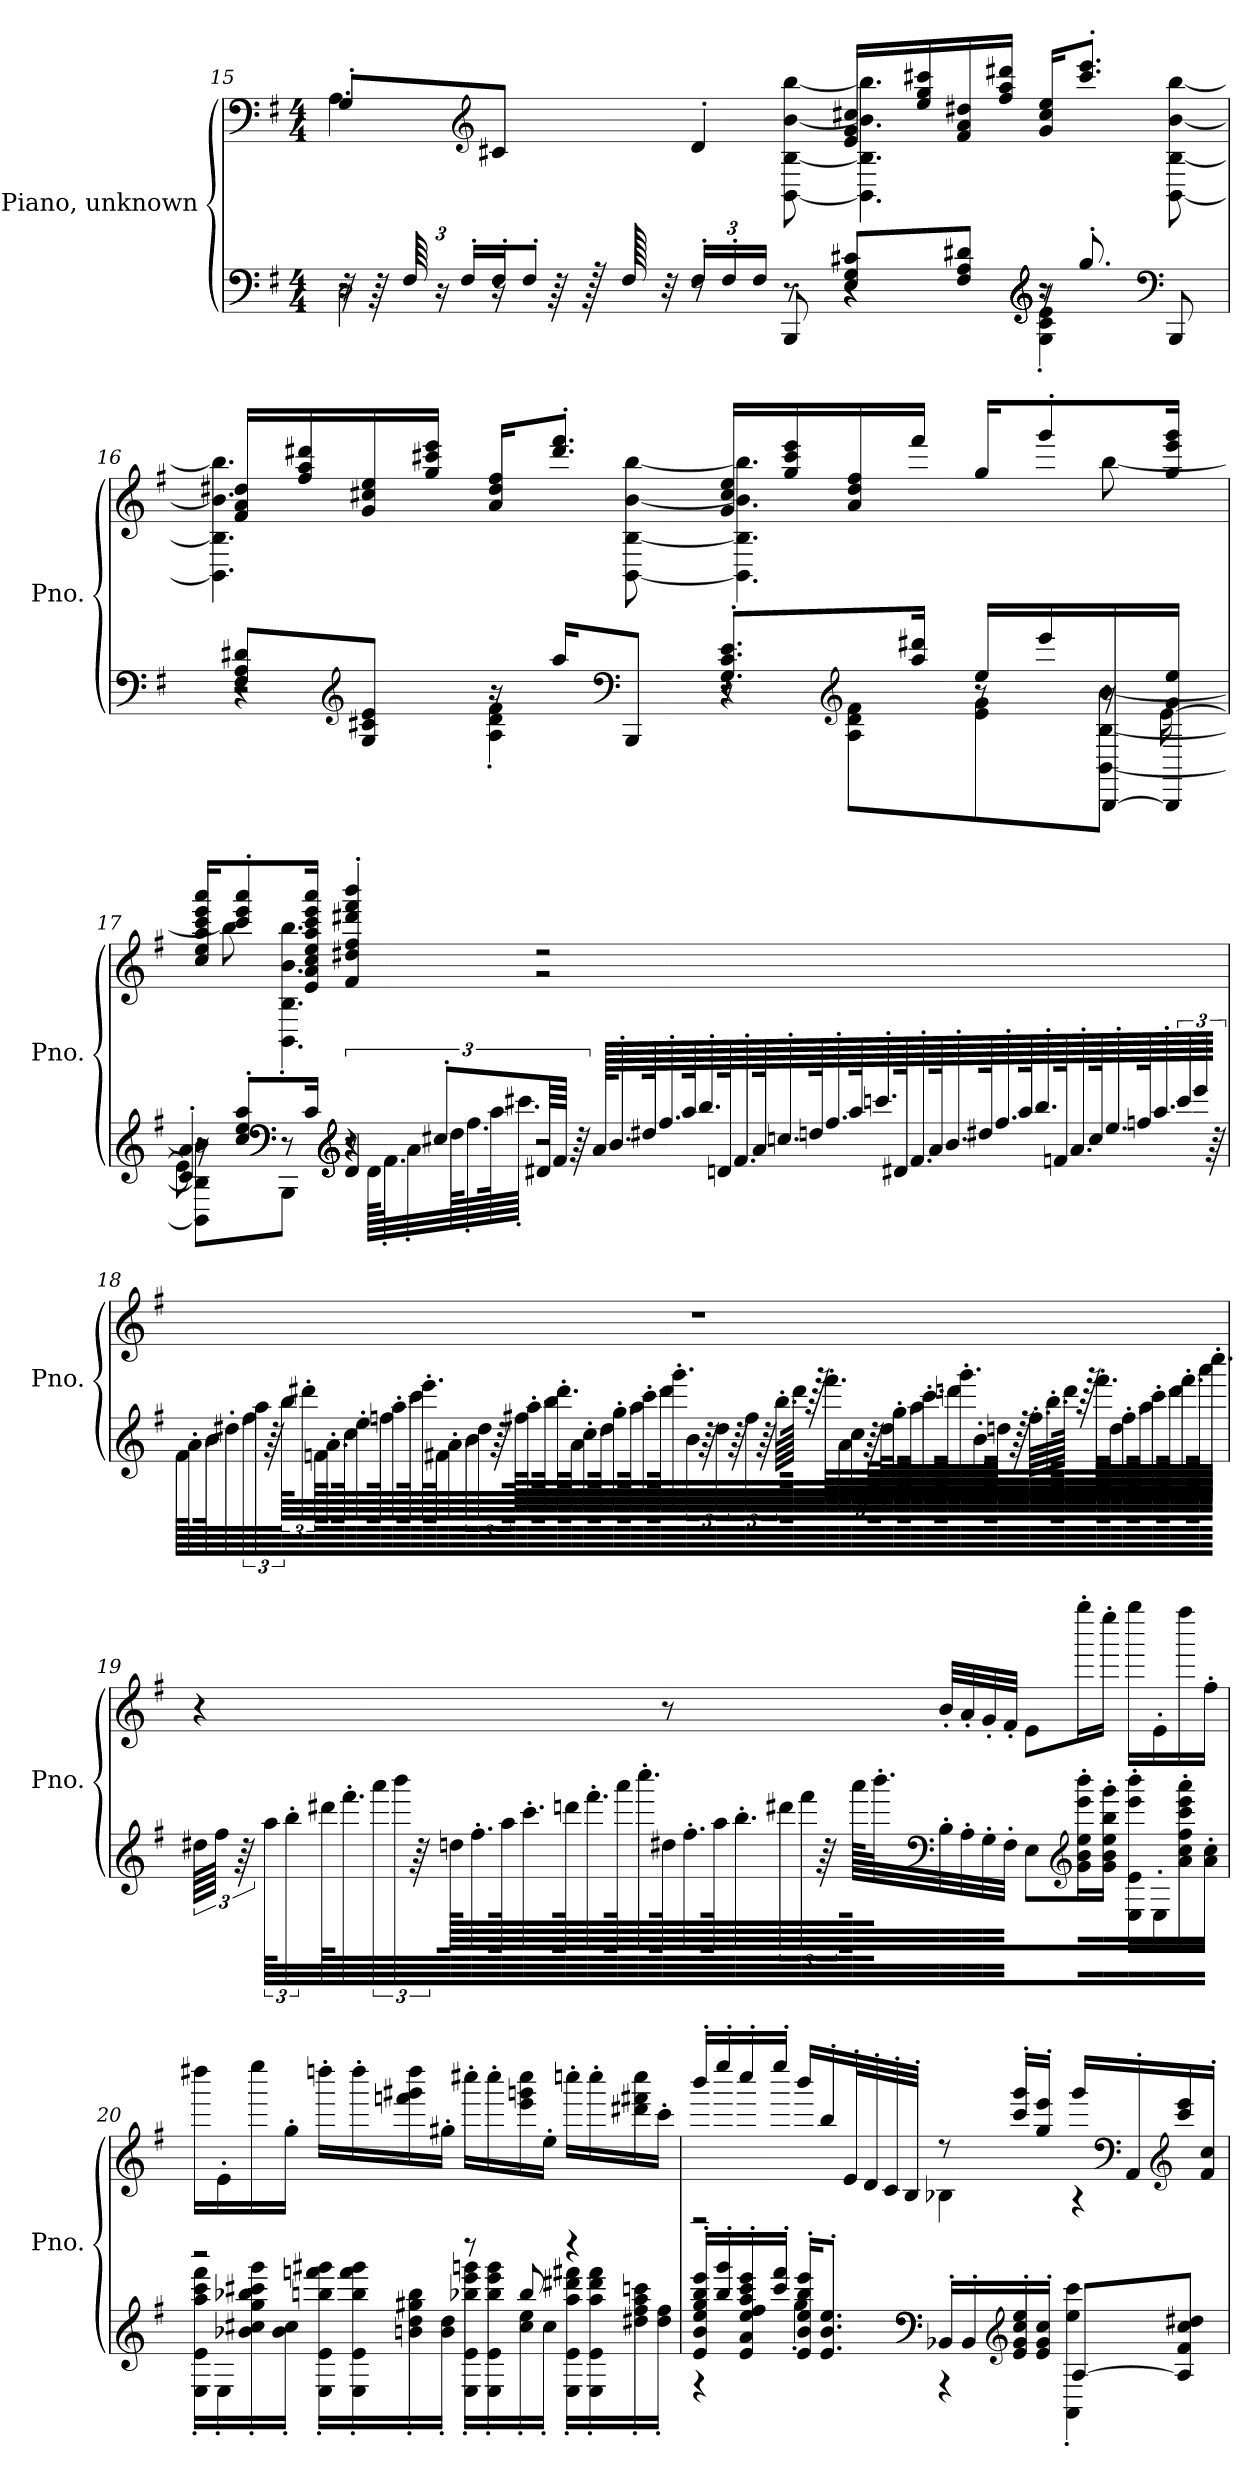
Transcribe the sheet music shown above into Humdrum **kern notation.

**kern	**kern
*part1	*part1
*staff2	*staff1
*I"Piano, unknown	*
*I'Pno.	*
!!LO:LB:g=z
*clefF4	*clefF4
*k[f#]	*k[f#]
*M4/4	*M4/4
=15	=15
*^	*^
*	*^	*	*
32r	2D\	12r	8G'/L	4.A\
64r	.	.	.	.
64F#/	.	.	.	.
16r	.	.	.	.
.	.	24F#'/LL	.	.
*	*	*	*clefG2	*
16r	.	24F#'/J	8c#X/J	.
.	.	12F#'/J	.	.
64r	.	.	.	.
128r	.	.	.	.
128F#/	.	.	.	.
32r	.	.	.	.
*Xbrackettup	*	*	*	*
24F#'/LL	.	8r	4d'/	.
24F#'/	.	.	.	.
24F#/JJ	.	.	.	.
8r	.	8BBB'/	.	[8BB\ [8B\ [8b\ [8bb\
8E/ 8G/ 8c#X/L	4r	4r	16e/ 16g/ 16cc#X/LL	4.BB\] 4.B\] 4.b\] 4.bb\]
.	.	.	16ee/ 16gg/ 16ccc#X/	.
8F#/ 8A/ 8d#X/J	.	.	16f#/ 16a/ 16dd#X/	.
.	.	.	16ff#/ 16aa/ 16ddd#X/JJ	.
*clefG2	*	*	*	*
16r	4G\' 4c#\' 4e\'	8r	16g/ 16cc#/ 16ee/KL	.
8.gg'/	.	.	8.ccc#/' 8.eee/'J	.
*clefF4	*	*	*	*
.	.	8BBB/	.	[8BB\ [8B\ [8b\ [8bb\
!!LO:PB:g=z	!!
=16	=16	=16	=16	=16
8F#/ 8A/ 8d#X/L	4r	2r	16f#/ 16a/ 16dd#X/LL	4.BB\] 4.B\] 4.b\] 4.bb\]
.	.	.	16ff#/ 16aa/ 16ddd#X/	.
*clefG2	*	*	*	*
8G/ 8c#X/ 8e/J	.	.	16g/ 16cc#X/ 16ee/	.
.	.	.	16gg/ 16ccc#X/ 16eee/JJ	.
16r	4A\' 4d#\' 4f#\'	.	16a/ 16dd#/ 16ff#/KL	.
16aa/KL	.	.	8.ddd#/' 8.fff#/'J	.
*clefF4	*	*	*	*
8BBB/J	.	.	.	[8BB\ [8B\ [8b\ [8bb\
8.G/' 8.c#/' 8.e/'L	8r	4r	16g/ 16cc#/ 16ee/LL	4.BB\] 4.B\] 4.b\] 4.bb\]
.	.	.	16gg/ 16ccc#/ 16eee/	.
*clefG2	*	*	*	*
.	8A\ 8d#\ 8f#\L	.	16a/ 16dd#/ 16ff#/	.
16aa/ 16ddd#X/Jk	.	.	16fff#/JJ	.
16ee/LL	8e\ 8g\	8r	16gg/KL	.
16eee/	.	.	8ggg'/	.
[16BBB/	[8BB\ [8B\ [8b\J	16r	.	[8bb\
16BBB/] 16g/ 16ee/JJ	.	[16e\	16gg/ 16eee/ 16ggg/Jk	.
!!LO:LB:g=z	!!
=17	=17	=17	=17	=17
*	*	*^	*	*
16r	8BB\] 8B\] 8b\]L	4c/' 4a/'	8e\]	16cc/ 16ee/ 16aa/ 16ccc/ 16eee/ 16aaa/KL	8bb\]
8cc/' 8ee/' 8aa/'L	.	.	.	8ccc/' 8eee/' 8aaa/'	.
*clefF4	*	*	*	*	*
.	8BBB\J	.	8r	.	4.BB\' 4.B\' 4.b\' 4.bb\'
16c/Jk	.	.	.	16e/ 16a/ 16cc/ 16ee/ 16aa/ 16ccc/ 16eee/ 16aaa/Jk	.
*clefG2	*	*	*	*	*
*brackettup	*	*	*	*	*
6d/	8r	4r	4r	4f#/' 4dd#X/' 4ff#/' 4ddd#X/' 4fff#/' 4bbb/'	.
.	128d\KLLLL	.	.	.	.
.	64.f#'\J	.	.	.	.
.	32a'\	.	.	.	.
12cc#X'/L	.	.	.	.	.
.	128dd\KL	.	.	.	.
.	64.ff#'\	.	.	.	.
.	128aa\K	.	.	.	.
.	64.ccc#X'\JJJJ	.	.	.	.
96d#X/LLL	2r	2r	2r	2r	2r
96f#/JJJJ	.	.	.	.	.
96r	.	.	.	.	.
128a/KLLLL	.	.	.	.	.
64.b'/	.	.	.	.	.
128dd#X/K	.	.	.	.	.
64.ff#'/	.	.	.	.	.
128aa/K	.	.	.	.	.
64.bb'/	.	.	.	.	.
128dn/K	.	.	.	.	.
64.f#'/	.	.	.	.	.
128a/K	.	.	.	.	.
64.ccn'/	.	.	.	.	.
128ddn/K	.	.	.	.	.
64.ff#'/	.	.	.	.	.
128aa/K	.	.	.	.	.
64.cccn'/	.	.	.	.	.
128d#X/K	.	.	.	.	.
64.f#'/	.	.	.	.	.
128a/K	.	.	.	.	.
64.b'/	.	.	.	.	.
128dd#X/K	.	.	.	.	.
64.ff#'/	.	.	.	.	.
128aa/K	.	.	.	.	.
64.bb'/	.	.	.	.	.
128fn/K	.	.	.	.	.
64.a'/	.	.	.	.	.
128cc/K	.	.	.	.	.
64.ee'/	.	.	.	.	.
128ffn/K	.	.	.	.	.
64.aa'/	.	.	.	.	.
96ccc/	.	.	.	.	.
96eee/JJJJ	.	.	.	.	.
96r	.	.	.	.	.
*v	*v	*v	*v	*	*
*	*v	*v
!!LO:LB:g=z
=18	=18
128f#\KLLLL	1r
64.a'\	.
128b\K	.
64.dd#X'\	.
96ff#\	.
96aa\JJJJ	.
96r	.
96bb\KLLL	.
48ddd#X'\	.
128fn\KL	.
64.a'\	.
128cc\K	.
64.ee'\	.
128ffn\K	.
64.aa'\	.
128ccc\K	.
64.eee'\	.
128f#X\K	.
64.a'\	.
96b\	.
96dd#\JJJJ	.
96r	.
128ff#X\KLLLL	.
64.aa'\	.
128bb\K	.
64.ddd#'\	.
128a\K	.
64.cc'\	.
128dd#\K	.
64.gg'\	.
128aa\K	.
64.ccc'\	.
128ddd#\K	.
64.ggg'\	.
96b\JJJJ	.
96r	.
96dd#\	.
96r	.
96ff#\	.
96r	.
64.bb'\LLLL	.
128ddd#\JJJJk	.
128r	.
64.fff#'\LLLL	.
96a\	.
96cc\JJJJ	.
96r	.
128dd#\KLLLL	.
64.gg'\	.
128aa\K	.
64.ccc'\	.
128dddn\K	.
64.ggg'\	.
64.b'\	.
128ddn\JJJJk	.
128r	.
64.ff#'\LLLL	.
64.bb'\	.
128ddd\JJJJk	.
128r	.
64.fff#'\LLLL	.
128dd\K	.
64.ff#'\	.
128aa\K	.
64.ccc'\	.
128ddd\K	.
64.fff#'\	.
128aaa\K	.
64.cccc'\JJJJ	.
!!LO:LB:g=z
=19	=19
96dd#X\LLLL	4r
96ff#\JJJJ	.
96r	.
96aa\KLLL	.
48bb'\	.
128ddd#X\KL	.
64.fff#'\	.
96aaa\	.
96bbb\JJJJ	.
96r	.
128ddn\KLLLL	.
64.ff#'\	.
128aa\K	.
64.ccc'\	.
128dddn\K	.
64.fff#'\	.
128aaa\K	.
64.cccc'\	.
128dd#X\K	8r
64.ff#'\	.
128aa\K	.
64.bb'\	.
96ddd#X\	.
96fff#\JJJJ	.
96r	.
128aaa\KLLLL	.
64.bbb'\J	.
*clefF4	*
32B'\	32b'/LLL
32A'\	32a'/
32G'\	32g'/
32F#'\JJJ	32f#'/JJJ
8E\L	8e\L
*clefG2	*
16g\' 16b\' 16ee\' 16eee\' 16bbb\'L	16gggg'\L
16g\' 16b\' 16ee\' 16bb\' 16ggg\'JJ	16eeee'\JJ
16E\' 16e\' 16eee\' 16bbb\'LL	16gggg\LL
16E'\	16e'\
16a\' 16cc\' 16ff#\' 16ccc\' 16eee\' 16aaa\'	16ffff#\
16a\' 16cc\'JJ	16ff#'\JJ
!!LO:LB:g=z
=20	=20
*^	*
2r	16E\' 16e\' 16aa\' 16ccc\' 16fff#\'LL	16dddd#X\LL
.	16E'\	16e'\
.	16b-X\' 16cc#X\' 16gg\' 16bb-X\' 16ccc#X\' 16ggg\'	16eeee\
.	16b-\' 16cc#\'JJ	16gg'\JJ
.	16E\' 16e\' 16bbn\' 16fffn\' 16ggg#X\'LL	16ddddn'\LL
.	16E\' 16e\' 16bb\' 16fff\' 16ggg#\'	16dddd'\
.	16bn\' 16dd\' 16gg#X\' 16bb\'	16fffn\ 16ggg#X\ 16dddd\
.	16b\' 16dd\'JJ	16gg#X'\JJ
8r	16E\' 16e\' 16bb-X\' 16eee\' 16gggn\'LL	16cccc#X'\LL
.	16E\' 16e\' 16bb-\' 16eee\' 16ggg\'	16cccc#'\
8bb-/	16cc#\' 16ee\'	16eee\ 16gggn\ 16cccc#\
.	16cc#'\JJ	16ee'\JJ
4r	16E\' 16e\' 16aa\' 16ddd#X\' 16fff#X\'LL	16ccccn'\LL
.	16E\' 16e\' 16aa\' 16ddd#\' 16fff#\'	16cccc'\
.	16dd#X\' 16ff#\' 16aa\' 16cccn\'	16ddd#X\ 16fff#X\ 16cccc\
.	16dd#\' 16ff#\'JJ	16ccc'\JJ
!!LO:LB:g=z
=21	=21	=21
*	*	*^
16e/' 16b/' 16ee/' 16gg/' 16bb/' 16eee/'LL	4r	16bbb'/LL	2r
16bb/' 16ggg/'	.	16eeee'/	.
16e/' 16a/' 16ee/' 16ff#/' 16aa/' 16ccc/' 16eee/'	.	16cccc'/	.
16ccc/' 16fff#/'JJ	.	16eeee'/JJ	.
16e/' 16b/' 16ee/' 16bb/' 16eee/'KL	4gg'\	16bbb/LL	.
8.e/' 8.b/' 8.ee/'J	.	16bb'/	.
.	.	32e'/L	.
.	.	32d'/	.
.	.	32c'/	.
.	.	32B'/JJJ	.
*clefF4	*	*	*
16BB-X'/LL	4r	8r	4B-X\
16BB-'/	.	.	.
*clefG2	*	*	*
16e/' 16g/' 16cc/' 16ee/'	.	16ccc/' 16ggg/'LL	.
16e/' 16g/' 16cc/'JJ	.	16gg/' 16eee/'JJ	.
[8A/L	4AA\' 4ee\' 4ccc\'	16ggg/LL	4r
*	*	*clefF4	*
.	.	16AA'/	.
*	*	*clefG2	*
8A/] 8f#/ 8cc/ 8dd#X/J	.	16ccc/ 16eee/	.
.	.	16f#/' 16cc/'JJ	.
*v	*v	*	*
*	*v	*v
=	=
*-	*-
